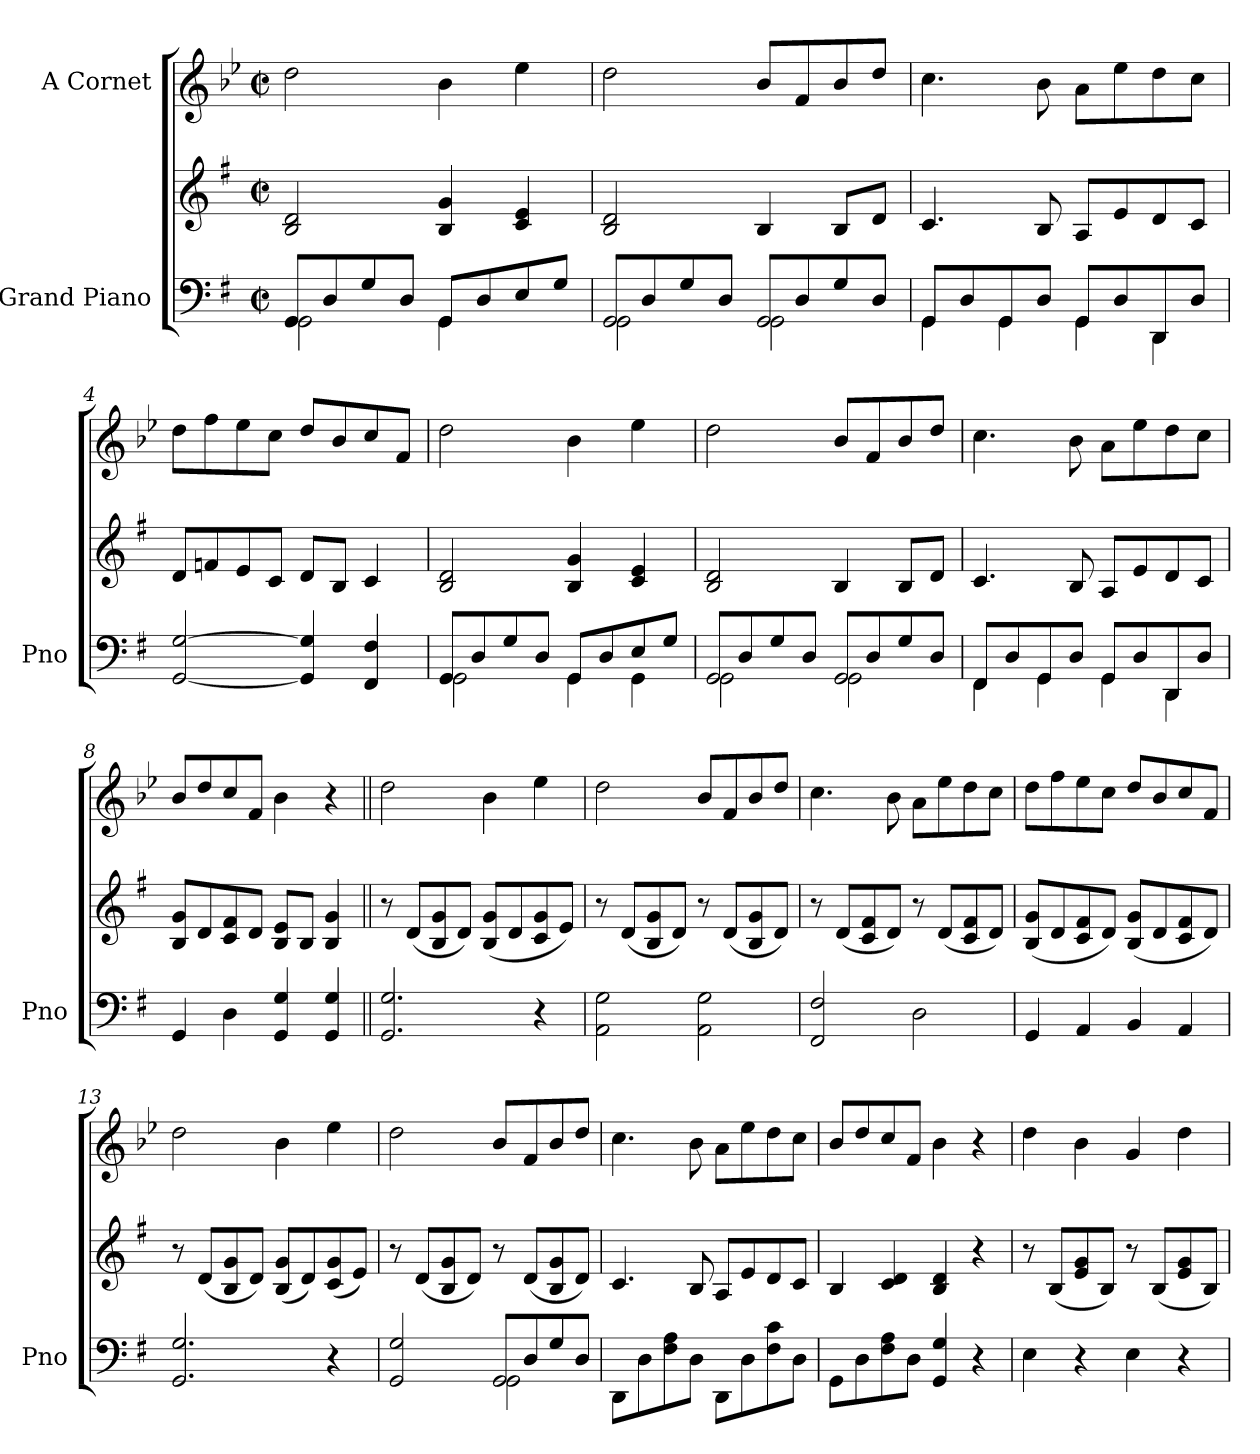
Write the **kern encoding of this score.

**kern	**kern	**kern
*part2	*part2	*part1
*staff3	*staff2	*staff1
*I"Grand Piano	*	*I"A Cornet
*I'Pno	*	*
*clefF4	*clefG2	*clefG2
*	*	*ITrd2c3
*k[f#]	*k[f#]	*k[f#]
*M2/2	*M2/2	*M2/2
*met(c|)	*met(c|)	*met(c|)
=1	=1	=1
!LO:N:head=open	!	!
*^	*	*
8GG/L	2GG\	2B/ 2d/	2b\
8D/	.	.	.
8G/	.	.	.
8D/J	.	.	.
8GG/L	4GG\	4B/ 4g/	4g\
8D/	.	.	.
8E/	4ryy	4c/ 4e/	4cc\
8G/J	.	.	.
=2	=2	=2	=2
!LO:N:head=open	!	!	!
8GG/L	2GG\	2B/ 2d/	2b\
8D/	.	.	.
8G/	.	.	.
8D/J	.	.	.
!LO:N:head=open	!	!	!
8GG/L	2GG\	4B/	8g/L
8D/	.	.	8d/
8G/	.	8B/L	8g/
8D/J	.	8d/J	8b/J
=3	=3	=3	=3
8GG/L	4GG\	4.c/	4.a\
8D/	.	.	.
8GG/	4GG\	.	.
8D/J	.	8B/	8g\
8GG/L	4GG\	8A/L	8f#\L
8D/	.	8e/	8cc\
8DD/	4DD\	8d/	8b\
8D/J	.	8c/J	8a\J
*v	*v	*	*
=4	=4	=4
[2GG/ [2G/	8d/L	8b\L
.	8fn/	8dd\
.	8e/	8cc\
.	8c/J	8a\J
4GG/] 4G/]	8d/L	8b/L
.	8B/J	8g/
4FF#/ 4F#/	4c/	8a/
.	.	8d/J
=5	=5	=5
!LO:N:head=open	!	!
*^	*	*
8GG/L	2GG\	2B/ 2d/	2b\
8D/	.	.	.
8G/	.	.	.
8D/J	.	.	.
8GG/L	4GG\	4B/ 4g/	4g\
8D/	.	.	.
8E/	4GG\	4c/ 4e/	4cc\
8G/J	.	.	.
!!LO:LB:g=z
=6	=6	=6	=6
!LO:N:head=open	!	!	!
8GG/L	2GG\	2B/ 2d/	2b\
8D/	.	.	.
8G/	.	.	.
8D/J	.	.	.
!LO:N:head=open	!	!	!
8GG/L	2GG\	4B/	8g/L
8D/	.	.	8d/
8G/	.	8B/L	8g/
8D/J	.	8d/J	8b/J
=7	=7	=7	=7
8FF#/L	4FF#\	4.c/	4.a\
8D/	.	.	.
8GG/	4GG\	.	.
8D/J	.	8B/	8g\
8GG/L	4GG\	8A/L	8f#\L
8D/	.	8e/	8cc\
8DD/	4DD\	8d/	8b\
8D/J	.	8c/J	8a\J
*v	*v	*	*
=8	=8	=8
4GG/	8B/ 8g/L	8g/L
.	8d/	8b/
4D\	8c/ 8f#/	8a/
.	8d/J	8d/J
4GG/ 4G/	8B/ 8e/L	4g\
.	8B/J	.
4GG/ 4G/	4B/ 4g/	4r
=9||	=9||	=9||
2.GG/ 2.G/	8r	2b\
.	(<8d/L	.
.	8B/ 8g/	.
.	8d/J)	.
.	(<8B/ 8g/L	4g\
.	8d/	.
4r	8c/ 8g/	4cc\
.	8e/J)	.
=10	=10	=10
2AA\ 2G\	8r	2b\
.	(<8d/L	.
.	8B/ 8g/	.
.	8d/J)	.
2AA\ 2G\	8r	8g/L
.	(<8d/L	8d/
.	8B/ 8g/	8g/
.	8d/J)	8b/J
!!LO:LB:g=z
=11	=11	=11
2FF#/ 2F#/	8r	4.a\
.	(<8d/L	.
.	8c/ 8f#/	.
.	8d/J)	8g\
2D\	8r	8f#\L
.	(<8d/L	8cc\
.	8c/ 8f#/	8b\
.	8d/J)	8a\J
=12	=12	=12
4GG/	(<8B/ 8g/L	8b\L
.	8d/	8dd\
4AA/	8c/ 8f#/	8cc\
.	8d/J)	8a\J
4BB/	(<8B/ 8g/L	8b/L
.	8d/	8g/
4AA/	8c/ 8f#/	8a/
.	8d/J)	8d/J
=13	=13	=13
2.GG/ 2.G/	8r	2b\
.	(<8d/L	.
.	8B/ 8g/	.
.	8d/J)	.
.	(<8B/ 8g/L	4g\
.	8d/)	.
4r	(<8c/ 8g/	4cc\
.	8e/J)	.
=14	=14	=14
*^	*	*
2GG/ 2G/	2ryy	8r	2b\
.	.	(<8d/L	.
.	.	8B/ 8g/	.
.	.	8d/J)	.
!LO:N:head=open	!	!	!
8GG/L	2GG\	8r	8g/L
8D/	.	(<8d/L	8d/
8G/	.	8B/ 8g/	8g/
8D/J	.	8d/J)	8b/J
*v	*v	*	*
=15	=15	=15
8DD\L	4.c/	4.a\
8D\	.	.
8F#\ 8A\	.	.
8D\J	8B/	8g\
8DD\L	8A/L	8f#\L
8D\	8e/	8cc\
8F#\ 8c\	8d/	8b\
8D\J	8c/J	8a\J
!!LO:LB:g=z
=16	=16	=16
8GG\L	4B/	8g/L
8D\	.	8b/
8F#\ 8A\	4c/ 4d/	8a/
8D\J	.	8d/J
4GG/ 4G/	4B/ 4d/	4g\
4r	4r	4r
=17	=17	=17
4E\	8r	4b\
.	(<8B/L	.
4r	8e/ 8g/	4g\
.	8B/J)	.
4E\	8r	4e/
.	(<8B/L	.
4r	8e/ 8g/	4b\
.	8B/J)	.
=	=	=
*-	*-	*-
